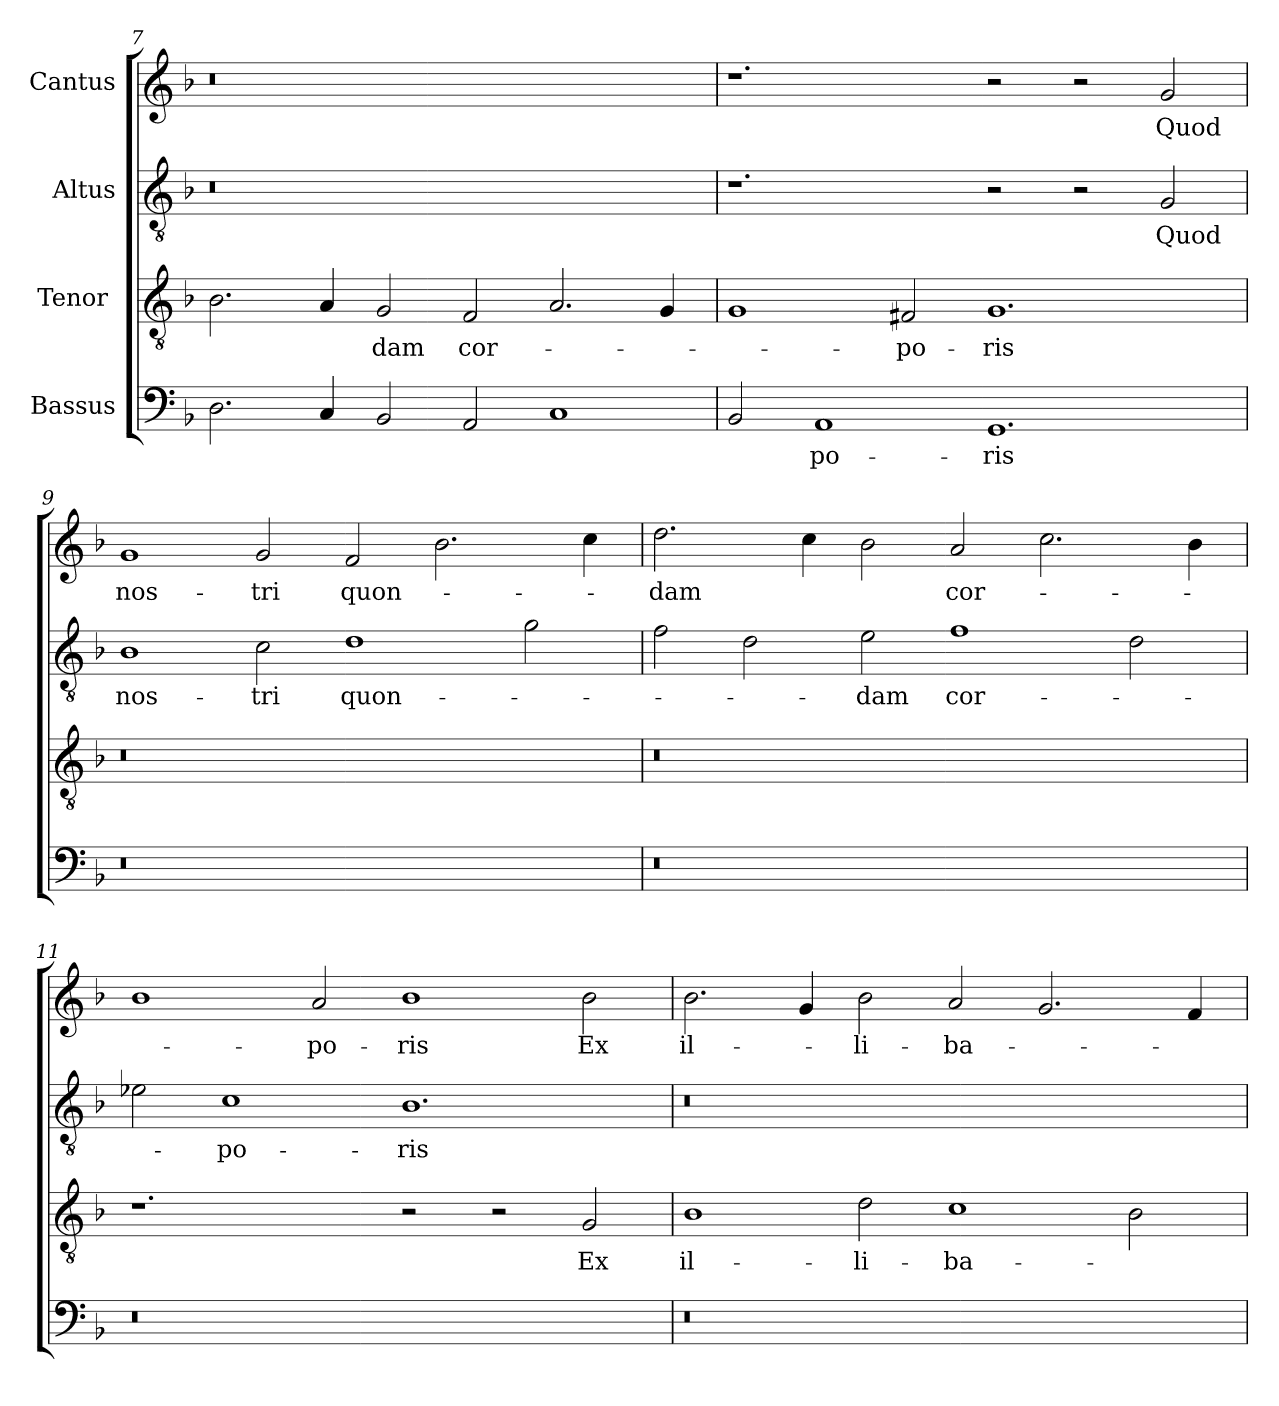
**kern	**text	**kern	**text	**kern	**text	**kern	**text
*part4	*part4	*part3	*part3	*part2	*part2	*part1	*part1
*staff4	*staff4	*staff3	*staff3	*staff2	*staff2	*staff1	*staff1
*I"Bassus	*	*I"Tenor 	*	*I"Altus	*	*I"Cantus	*
*clefF4	*	*clefGv2	*	*clefGv2	*	*clefG2	*
*k[b-]	*	*k[b-]	*	*k[b-]	*	*k[b-]	*
*F:	*	*F:	*	*F:	*	*F:	*
=7	=7	=7	=7	=7	=7	=7	=7
2.D\	.	2.B-\	.	0r	.	0r	.
4C/	.	4A/	.	.	.	.	.
2BB-/	.	2G/	-dam	.	.	.	.
2AA/	.	2F/	cor-	.	.	.	.
1C/	.	2.A/	.	1ryy	.	1ryy	.
.	.	4G/	.	.	.	.	.
=8	=8	=8	=8	=8	=8	=8	=8
2BB-/	.	1G/	.	1.r	.	1.r	.
1AA/	-po-	.	.	.	.	.	.
.	.	2F#X/	-po-	.	.	.	.
1.GG/	-ris	1.G/	-ris	2r	.	2r	.
.	.	.	.	2r	.	2r	.
!	!	!	!	!	!LO:LY:i	!	!
.	.	.	.	2G/	Quod	2g/	Quod
!!LO:LB:g=z
=9	=9	=9	=9	=9	=9	=9	=9
!	!	!	!	!	!LO:LY:i	!	!
0r	.	0r	.	1B-\	nos-	1g/	nos-
!	!	!	!	!	!LO:LY:i	!	!
.	.	.	.	2c\	-tri	2g/	-tri
!	!	!	!	!	!LO:LY:i	!	!
.	.	.	.	1d\	quon-	2f/	quon-
1ryy	.	1ryy	.	.	.	2.b-\	.
.	.	.	.	2g\	.	.	.
.	.	.	.	.	.	4cc\	.
=10	=10	=10	=10	=10	=10	=10	=10
0r	.	0r	.	2f\	.	2.dd\	-dam
.	.	.	.	2d\	.	.	.
.	.	.	.	.	.	4cc\	.
!	!	!	!	!	!LO:LY:i	!	!
.	.	.	.	2e\	-dam	2b-\	.
!	!	!	!	!	!LO:LY:i	!	!
.	.	.	.	1f\	cor-	2a/	cor-
1ryy	.	1ryy	.	.	.	2.cc\	.
.	.	.	.	2d\	.	.	.
.	.	.	.	.	.	4b-\	.
=11	=11	=11	=11	=11	=11	=11	=11
0r	.	1.r	.	2e-X\	.	1b-\	.
!	!	!	!	!	!LO:LY:i	!	!
.	.	.	.	1c\	-po-	.	.
.	.	.	.	.	.	2a/	-po-
!	!	!	!	!	!LO:LY:i	!	!
.	.	2r	.	1.B-\	-ris	1b-\	-ris
1ryy	.	2r	.	.	.	.	.
.	.	2G/	Ex	.	.	2b-\	Ex
=12	=12	=12	=12	=12	=12	=12	=12
0r	.	1B-\	il-	0r	.	2.b-\	il-
.	.	.	.	.	.	4g/	.
.	.	2d\	-li-	.	.	2b-\	-li-
.	.	1c\	-ba-	.	.	2a/	-ba-
1ryy	.	.	.	1ryy	.	2.g/	.
.	.	2B-\	.	.	.	.	.
.	.	.	.	.	.	4f/	.
=	=	=	=	=	=	=	=
*-	*-	*-	*-	*-	*-	*-	*-
